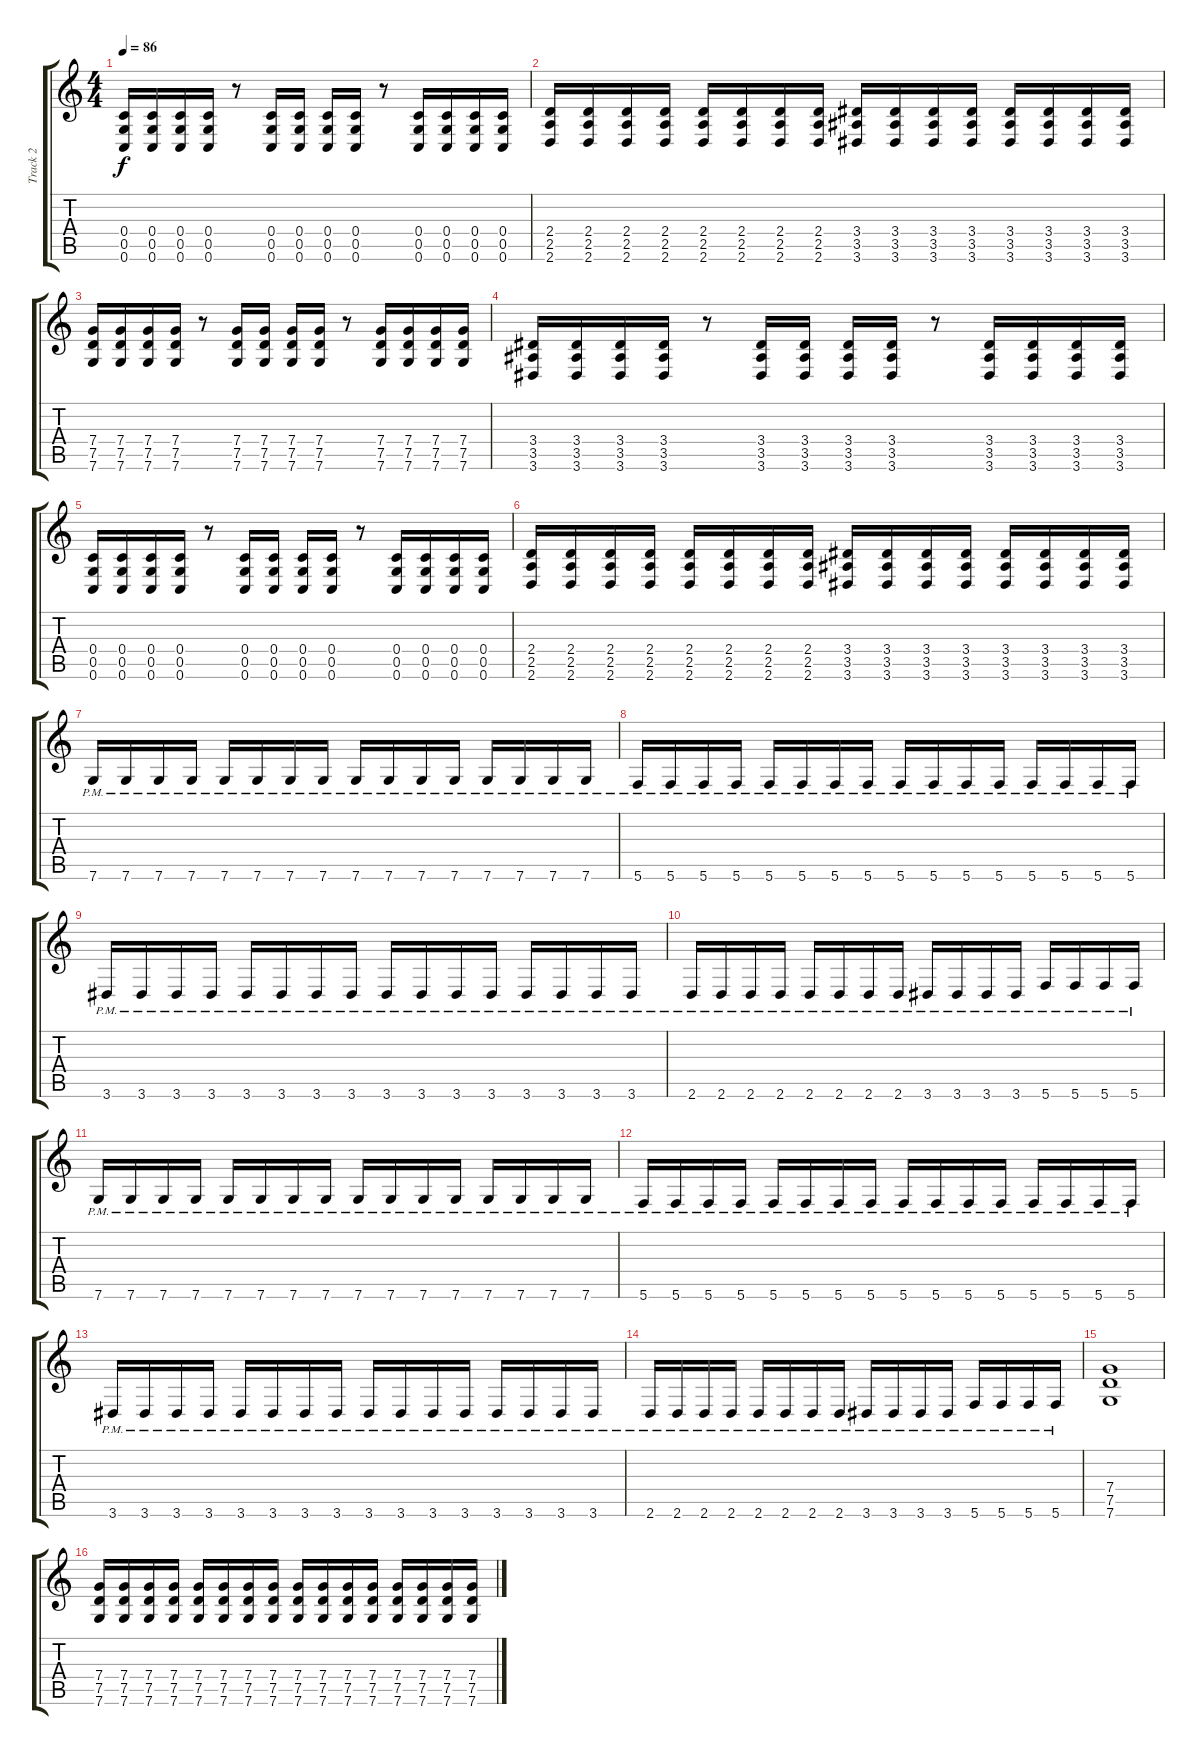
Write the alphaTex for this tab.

\track ("Track 2" "Track 2") {instrument distortionguitar}
\staff {score tabs}
\tuning (D4 A3 F3 C3 G2 C2) {hide}
\ts (4 4)
\tempo 86
\clef g2
\ks c
(0.4 0.5 0.6).16{dy f} (0.4 0.5 0.6).16 (0.4 0.5 0.6).16 (0.4 0.5 0.6).16 r.8 (0.4 0.5 0.6).16 (0.4 0.5 0.6).16 (0.4 0.5 0.6).16 (0.4 0.5 0.6).16 r.8 (0.4 0.5 0.6).16 (0.4 0.5 0.6).16 (0.4 0.5 0.6).16 (0.4 0.5 0.6).16 |
(2.4 2.5 2.6).16 (2.4 2.5 2.6).16 (2.4 2.5 2.6).16 (2.4 2.5 2.6).16 (2.4 2.5 2.6).16 (2.4 2.5 2.6).16 (2.4 2.5 2.6).16 (2.4 2.5 2.6).16 (3.4 3.5 3.6).16 (3.4 3.5 3.6).16 (3.4 3.5 3.6).16 (3.4 3.5 3.6).16 (3.4 3.5 3.6).16 (3.4 3.5 3.6).16 (3.4 3.5 3.6).16 (3.4 3.5 3.6).16 |
(7.4 7.5 7.6).16 (7.4 7.5 7.6).16 (7.4 7.5 7.6).16 (7.4 7.5 7.6).16 r.8 (7.4 7.5 7.6).16 (7.4 7.5 7.6).16 (7.4 7.5 7.6).16 (7.4 7.5 7.6).16 r.8 (7.4 7.5 7.6).16 (7.4 7.5 7.6).16 (7.4 7.5 7.6).16 (7.4 7.5 7.6).16 |
(3.4 3.5 3.6).16 (3.4 3.5 3.6).16 (3.4 3.5 3.6).16 (3.4 3.5 3.6).16 r.8 (3.4 3.5 3.6).16 (3.4 3.5 3.6).16 (3.4 3.5 3.6).16 (3.4 3.5 3.6).16 r.8 (3.4 3.5 3.6).16 (3.4 3.5 3.6).16 (3.4 3.5 3.6).16 (3.4 3.5 3.6).16 |
(0.4 0.5 0.6).16 (0.4 0.5 0.6).16 (0.4 0.5 0.6).16 (0.4 0.5 0.6).16 r.8 (0.4 0.5 0.6).16 (0.4 0.5 0.6).16 (0.4 0.5 0.6).16 (0.4 0.5 0.6).16 r.8 (0.4 0.5 0.6).16 (0.4 0.5 0.6).16 (0.4 0.5 0.6).16 (0.4 0.5 0.6).16 |
(2.4 2.5 2.6).16 (2.4 2.5 2.6).16 (2.4 2.5 2.6).16 (2.4 2.5 2.6).16 (2.4 2.5 2.6).16 (2.4 2.5 2.6).16 (2.4 2.5 2.6).16 (2.4 2.5 2.6).16 (3.4 3.5 3.6).16 (3.4 3.5 3.6).16 (3.4 3.5 3.6).16 (3.4 3.5 3.6).16 (3.4 3.5 3.6).16 (3.4 3.5 3.6).16 (3.4 3.5 3.6).16 (3.4 3.5 3.6).16 |
7.6{pm}.16 7.6{pm}.16 7.6{pm}.16 7.6{pm}.16 7.6{pm}.16 7.6{pm}.16 7.6{pm}.16 7.6{pm}.16 7.6{pm}.16 7.6{pm}.16 7.6{pm}.16 7.6{pm}.16 7.6{pm}.16 7.6{pm}.16 7.6{pm}.16 7.6{pm}.16 |
5.6{pm}.16 5.6{pm}.16 5.6{pm}.16 5.6{pm}.16 5.6{pm}.16 5.6{pm}.16 5.6{pm}.16 5.6{pm}.16 5.6{pm}.16 5.6{pm}.16 5.6{pm}.16 5.6{pm}.16 5.6{pm}.16 5.6{pm}.16 5.6{pm}.16 5.6{pm}.16 |
3.6{pm}.16 3.6{pm}.16 3.6{pm}.16 3.6{pm}.16 3.6{pm}.16 3.6{pm}.16 3.6{pm}.16 3.6{pm}.16 3.6{pm}.16 3.6{pm}.16 3.6{pm}.16 3.6{pm}.16 3.6{pm}.16 3.6{pm}.16 3.6{pm}.16 3.6{pm}.16 |
2.6{pm}.16 2.6{pm}.16 2.6{pm}.16 2.6{pm}.16 2.6{pm}.16 2.6{pm}.16 2.6{pm}.16 2.6{pm}.16 3.6{pm}.16 3.6{pm}.16 3.6{pm}.16 3.6{pm}.16 5.6{pm}.16 5.6{pm}.16 5.6{pm}.16 5.6{pm}.16 |
7.6{pm}.16 7.6{pm}.16 7.6{pm}.16 7.6{pm}.16 7.6{pm}.16 7.6{pm}.16 7.6{pm}.16 7.6{pm}.16 7.6{pm}.16 7.6{pm}.16 7.6{pm}.16 7.6{pm}.16 7.6{pm}.16 7.6{pm}.16 7.6{pm}.16 7.6{pm}.16 |
5.6{pm}.16 5.6{pm}.16 5.6{pm}.16 5.6{pm}.16 5.6{pm}.16 5.6{pm}.16 5.6{pm}.16 5.6{pm}.16 5.6{pm}.16 5.6{pm}.16 5.6{pm}.16 5.6{pm}.16 5.6{pm}.16 5.6{pm}.16 5.6{pm}.16 5.6{pm}.16 |
3.6{pm}.16 3.6{pm}.16 3.6{pm}.16 3.6{pm}.16 3.6{pm}.16 3.6{pm}.16 3.6{pm}.16 3.6{pm}.16 3.6{pm}.16 3.6{pm}.16 3.6{pm}.16 3.6{pm}.16 3.6{pm}.16 3.6{pm}.16 3.6{pm}.16 3.6{pm}.16 |
2.6{pm}.16 2.6{pm}.16 2.6{pm}.16 2.6{pm}.16 2.6{pm}.16 2.6{pm}.16 2.6{pm}.16 2.6{pm}.16 3.6{pm}.16 3.6{pm}.16 3.6{pm}.16 3.6{pm}.16 5.6{pm}.16 5.6{pm}.16 5.6{pm}.16 5.6{pm}.16 |
(7.4 7.5 7.6).1 |
(7.4 7.5 7.6).16 (7.4 7.5 7.6).16 (7.4 7.5 7.6).16 (7.4 7.5 7.6).16 (7.4 7.5 7.6).16 (7.4 7.5 7.6).16 (7.4 7.5 7.6).16 (7.4 7.5 7.6).16 (7.4 7.5 7.6).16 (7.4 7.5 7.6).16 (7.4 7.5 7.6).16 (7.4 7.5 7.6).16 (7.4 7.5 7.6).16 (7.4 7.5 7.6).16 (7.4 7.5 7.6).16 (7.4 7.5 7.6).16
